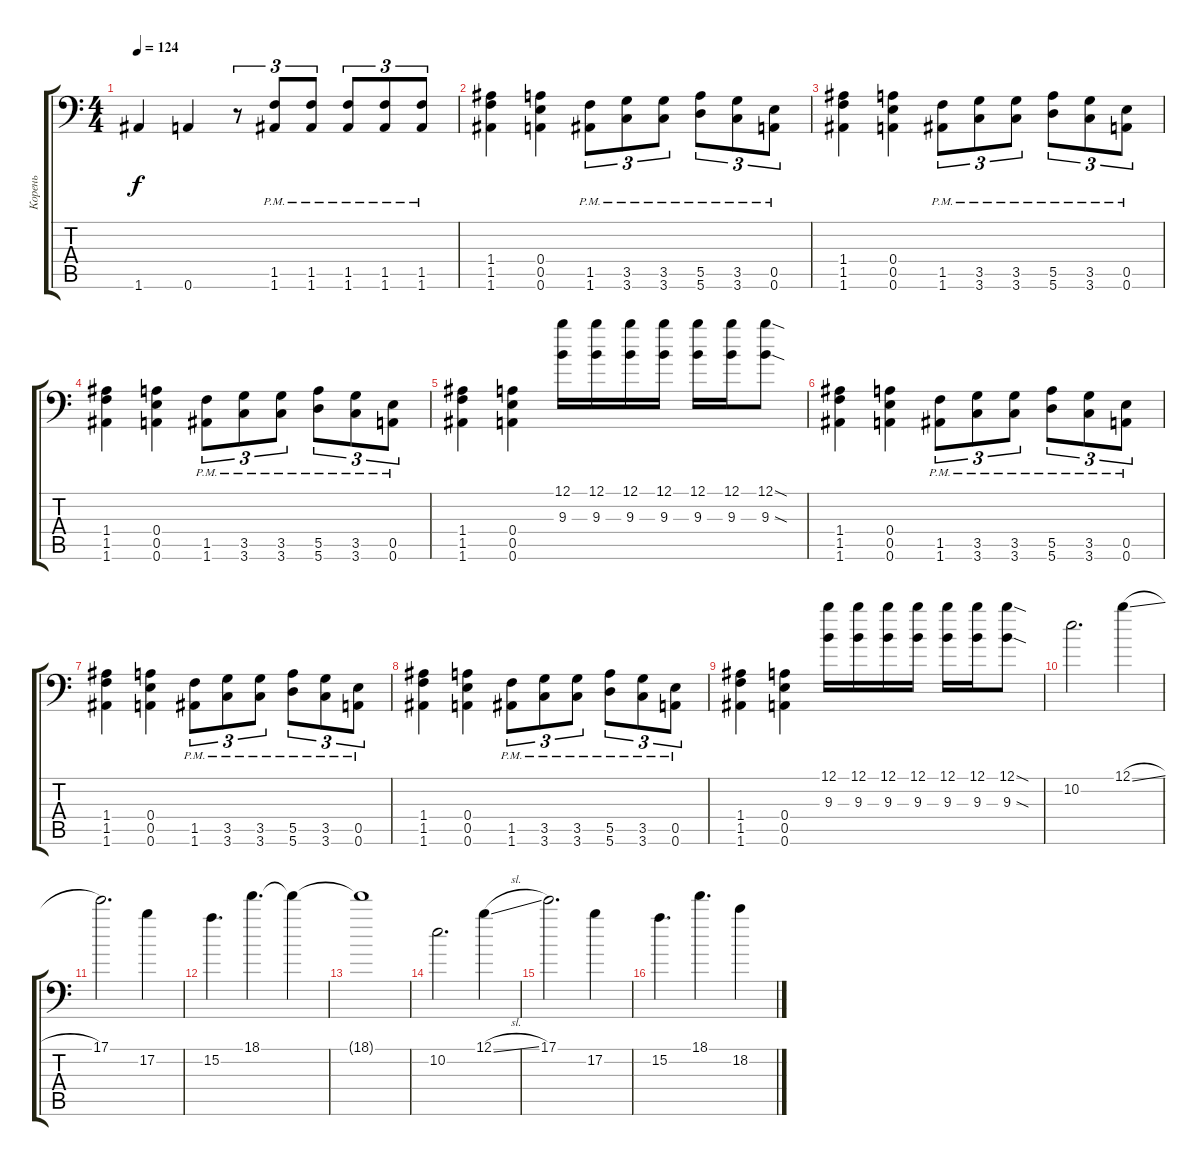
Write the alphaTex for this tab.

\track ("Корень" "Корень") {instrument overdrivenguitar}
\staff {score tabs}
\tuning (B3 Gb3 D3 A2 E2 A1) {hide}
\ts (4 4)
\tempo 124
\clef f4
\ks c
1.6.4{dy f} 0.6.4 r.8{tu (3 2)} (1.5{pm} 1.6{pm}).8{tu (3 2)} (1.5{pm} 1.6{pm}).8{tu (3 2)} (1.5{pm} 1.6{pm}).8{tu (3 2)} (1.5{pm} 1.6{pm}).8{tu (3 2)} (1.5{pm} 1.6{pm}).8{tu (3 2)} |
(1.4 1.5 1.6).4 (0.4 0.5 0.6).4 (1.5{pm} 1.6{pm}).8{tu (3 2)} (3.5{pm} 3.6{pm}).8{tu (3 2)} (3.5{pm} 3.6{pm}).8{tu (3 2)} (5.5{pm} 5.6{pm}).8{tu (3 2)} (3.5{pm} 3.6{pm}).8{tu (3 2)} (0.5{pm} 0.6{pm}).8{tu (3 2)} |
(1.4 1.5 1.6).4 (0.4 0.5 0.6).4 (1.5{pm} 1.6{pm}).8{tu (3 2)} (3.5{pm} 3.6{pm}).8{tu (3 2)} (3.5{pm} 3.6{pm}).8{tu (3 2)} (5.5{pm} 5.6{pm}).8{tu (3 2)} (3.5{pm} 3.6{pm}).8{tu (3 2)} (0.5{pm} 0.6{pm}).8{tu (3 2)} |
(1.4 1.5 1.6).4 (0.4 0.5 0.6).4 (1.5{pm} 1.6{pm}).8{tu (3 2)} (3.5{pm} 3.6{pm}).8{tu (3 2)} (3.5{pm} 3.6{pm}).8{tu (3 2)} (5.5{pm} 5.6{pm}).8{tu (3 2)} (3.5{pm} 3.6{pm}).8{tu (3 2)} (0.5{pm} 0.6{pm}).8{tu (3 2)} |
(1.4 1.5 1.6).4 (0.4 0.5 0.6).4 (12.1 9.3).16 (12.1 9.3).16 (12.1 9.3).16 (12.1 9.3).16 (12.1 9.3).16 (12.1 9.3).16 (12.1{sod} 9.3{sod}).8 |
(1.4 1.5 1.6).4 (0.4 0.5 0.6).4 (1.5{pm} 1.6{pm}).8{tu (3 2)} (3.5{pm} 3.6{pm}).8{tu (3 2)} (3.5{pm} 3.6{pm}).8{tu (3 2)} (5.5{pm} 5.6{pm}).8{tu (3 2)} (3.5{pm} 3.6{pm}).8{tu (3 2)} (0.5{pm} 0.6{pm}).8{tu (3 2)} |
(1.4 1.5 1.6).4 (0.4 0.5 0.6).4 (1.5{pm} 1.6{pm}).8{tu (3 2)} (3.5{pm} 3.6{pm}).8{tu (3 2)} (3.5{pm} 3.6{pm}).8{tu (3 2)} (5.5{pm} 5.6{pm}).8{tu (3 2)} (3.5{pm} 3.6{pm}).8{tu (3 2)} (0.5{pm} 0.6{pm}).8{tu (3 2)} |
(1.4 1.5 1.6).4 (0.4 0.5 0.6).4 (1.5{pm} 1.6{pm}).8{tu (3 2)} (3.5{pm} 3.6{pm}).8{tu (3 2)} (3.5{pm} 3.6{pm}).8{tu (3 2)} (5.5{pm} 5.6{pm}).8{tu (3 2)} (3.5{pm} 3.6{pm}).8{tu (3 2)} (0.5{pm} 0.6{pm}).8{tu (3 2)} |
(1.4 1.5 1.6).4 (0.4 0.5 0.6).4 (12.1 9.3).16 (12.1 9.3).16 (12.1 9.3).16 (12.1 9.3).16 (12.1 9.3).16 (12.1 9.3).16 (12.1{sod} 9.3{sod}).8 |
10.2.2{d} 12.1{sl}.4 |
17.1.2{d} 17.2.4 |
15.2.4{d} 18.1.4{d} 18.1{t}.4 |
18.1{t}.1 |
10.2.2{d} 12.1{sl}.4 |
17.1.2{d} 17.2.4 |
15.2.4{d} 18.1.4{d} 18.2.4
